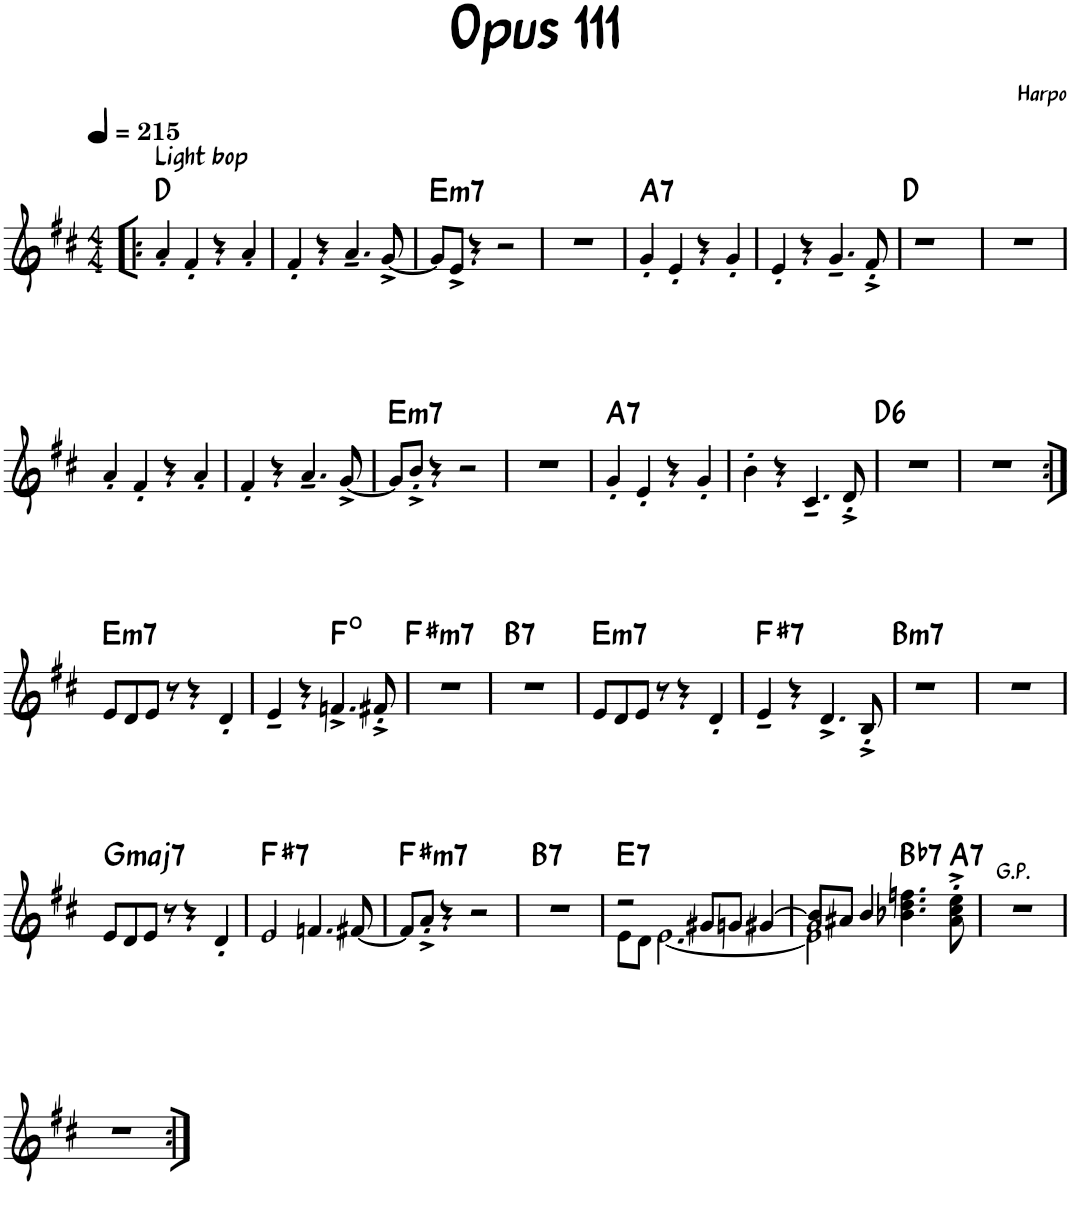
**kern	**harte
*part1	*part1
*staff1	*
*I"Piano	*
*I'Pno.	*
*clefG2	*
*k[f#c#]	*
*M4/4	*
*MM215	*
=1!|:	=1!|:
!LO:TX:a:B:t=Light bop	!
4a'/	D:maj
4f#'/	.
4r	.
4a'/	.
=2	=2
4f#'/	.
4r	.
4.a~/	.
[8g^/	.
=3	=3
!	!LO:H:kt=m7
8g/L]	E:min7
8e^/J	.
4r	.
2r	.
=4	=4
1r	.
=5	=5
!	!LO:H:kt=7
4g'/	A:7
4e'/	.
4r	.
4g'/	.
=6	=6
4e'/	.
4r	.
4.g~/	.
8f#'^/	.
=7	=7
1r	D:maj
=8	=8
1r	.
!!LO:LB:g=z
=9	=9
4a'/	.
4f#'/	.
4r	.
4a'/	.
=10	=10
4f#'/	.
4r	.
4.a~/	.
[8g^/	.
=11	=11
!	!LO:H:kt=m7
8g/L]	E:min7
8b'^/J	.
4r	.
2r	.
=12	=12
1r	.
=13	=13
!	!LO:H:kt=7
4g'/	A:7
4e'/	.
4r	.
4g'/	.
=14	=14
4b'\	.
4r	.
4.c#~/	.
8d'^/	.
=15	=15
!	!LO:H:kt=6
1r	D:maj6
=16	=16
1r	.
!!LO:LB:g=z
=17:|!	=17:|!
!	!LO:H:kt=m7
8e/L	E:min7
8d/	.
8e/J	.
8r	.
4r	.
4d'/	.
=18	=18
4e~/	.
4r	.
4.fn^/	F:dim
8f#X'^/	.
=19	=19
!	!LO:H:kt=m7
1r	F#:min7
=20	=20
!	!LO:H:kt=7
1r	B:7
=21	=21
!	!LO:H:kt=m7
8e/L	E:min7
8d/	.
8e/J	.
8r	.
4r	.
4d'/	.
=22	=22
!	!LO:H:kt=7
4e~/	F#:7
4r	.
4.d^/	.
8B'^/	.
=23	=23
!	!LO:H:kt=m7
1r	B:min7
=24	=24
1r	.
!!LO:LB:g=z
=25	=25
!	!LO:H:kt=maj7
8e/L	G:maj7
8d/	.
8e/J	.
8r	.
4r	.
4d'/	.
=26	=26
!	!LO:H:kt=7
2e/	F#:7
4.fn/	.
[8f#X/	.
=27	=27
!	!LO:H:kt=m7
8f#/L]	F#:min7
8a'^/J	.
4r	.
2r	.
=28	=28
!	!LO:H:kt=7
1r	B:7
=29	=29
*^	*
!	!	!LO:H:kt=7
2r	8e\L	E:7
.	8d\J	.
.	[2.e\	.
8g#X/L	.	.
8gn/J	.	.
[4g#X/	.	.
=30	=30	=30
*	*^	*
2g#/]	2e\]	8b/L	.
.	.	8a#X/J	.
.	.	4b/	.
!	!	!	!LO:H:kt=7
4.b-X\ 4.dd\ 4.ffn\	2ryy	2ryy	Bb:7
!	!	!	!LO:H:kt=7
8a#\'^ 8cc#\'^ 8ee\'^	.	.	A:7
*v	*v	*v	*
=31	=31
!LO:TX:a:t=G.P.	!
1r	.
!!LO:LB:g=z
=32	=32
1r	.
=:|!	=:|!
*-	*-
